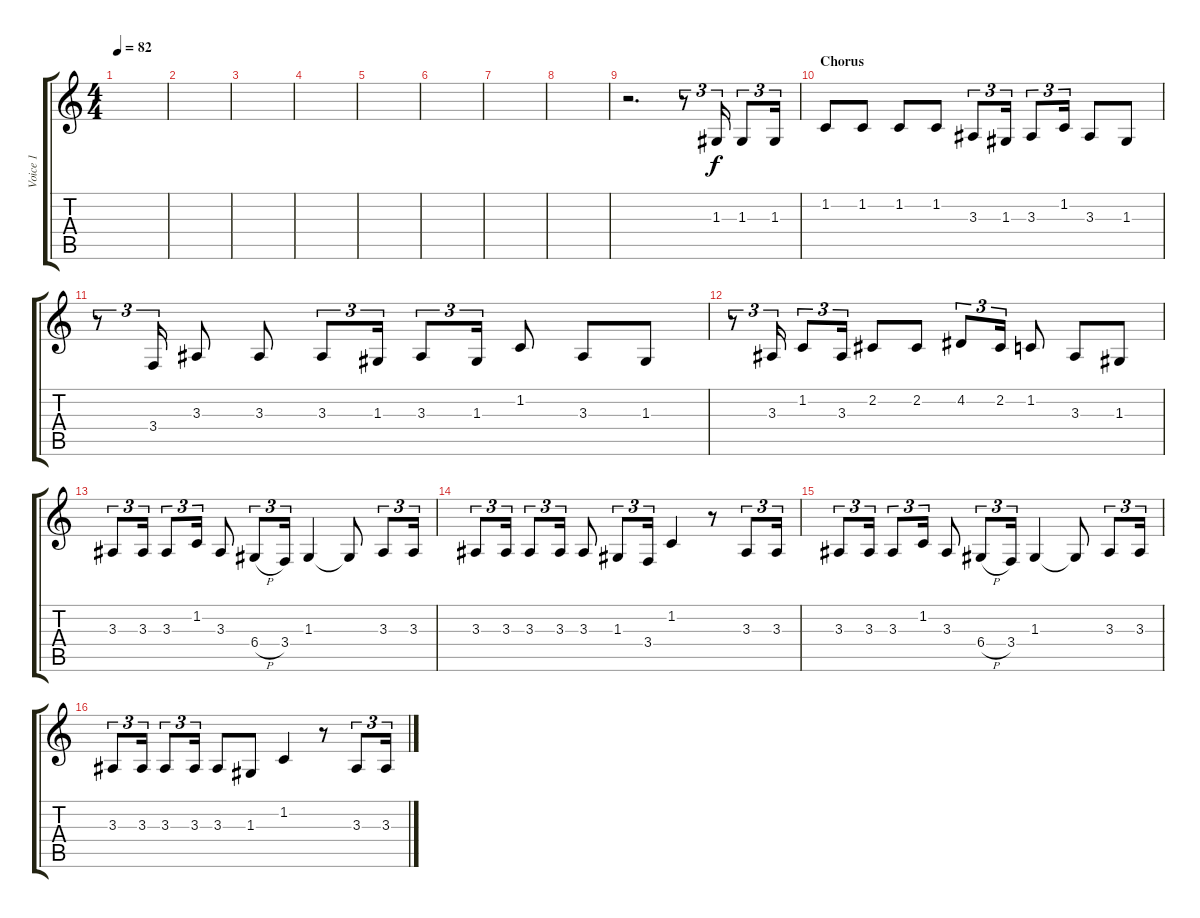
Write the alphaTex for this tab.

\track ("Voice 1" "Voice 1") {instrument clarinet}
\staff {score tabs}
\tuning (E4 B3 G3 D3 A2 E2) {hide}
\ts (4 4)
\tempo 82
\clef g2
\ks c
|
|
|
|
|
|
|
|
r.2{d} r.8{tu (3 2)} 1.3.16{tu (3 2)} 1.3.8{tu (3 2)} 1.3.16{tu (3 2)} |
\section ("" "Chorus")
1.2.8 1.2.8 1.2.8 1.2.8 3.3.8{tu (3 2)} 1.3.16{tu (3 2)} 3.3.8{tu (3 2)} 1.2.16{tu (3 2)} 3.3.8 1.3.8 |
r.8{tu (3 2)} 3.4.16{tu (3 2)} 3.3.8 3.3.8 3.3.8{tu (3 2)} 1.3.16{tu (3 2)} 3.3.8{tu (3 2)} 1.3.16{tu (3 2)} 1.2.8 3.3.8 1.3.8 |
r.8{tu (3 2)} 3.3.16{tu (3 2)} 1.2.8{tu (3 2)} 3.3.16{tu (3 2)} 2.2.8 2.2.8 4.2.8{tu (3 2)} 2.2.16{tu (3 2)} 1.2.8 3.3.8 1.3.8 |
3.3.8{tu (3 2)} 3.3.16{tu (3 2)} 3.3.8{tu (3 2)} 1.2.16{tu (3 2)} 3.3.8 6.4{h}.8{tu (3 2)} 3.4.16{tu (3 2)} 1.3.4 1.3{t}.8 3.3.8{tu (3 2)} 3.3.16{tu (3 2)} |
3.3.8{tu (3 2)} 3.3.16{tu (3 2)} 3.3.8{tu (3 2)} 3.3.16{tu (3 2)} 3.3.8 1.3.8{tu (3 2)} 3.4.16{tu (3 2)} 1.2.4 r.8 3.3.8{tu (3 2)} 3.3.16{tu (3 2)} |
3.3.8{tu (3 2)} 3.3.16{tu (3 2)} 3.3.8{tu (3 2)} 1.2.16{tu (3 2)} 3.3.8 6.4{h}.8{tu (3 2)} 3.4.16{tu (3 2)} 1.3.4 1.3{t}.8 3.3.8{tu (3 2)} 3.3.16{tu (3 2)} |
3.3.8{tu (3 2)} 3.3.16{tu (3 2)} 3.3.8{tu (3 2)} 3.3.16{tu (3 2)} 3.3.8 1.3.8 1.2.4 r.8 3.3.8{tu (3 2)} 3.3.16{tu (3 2)}
